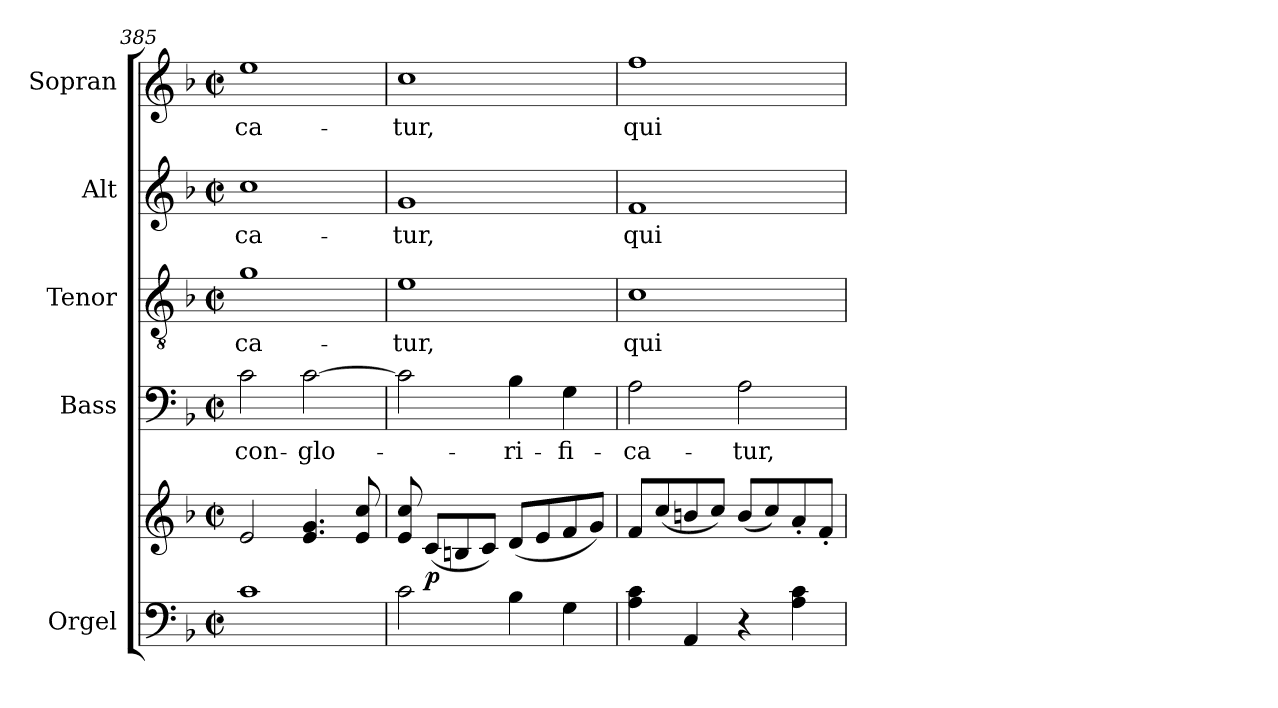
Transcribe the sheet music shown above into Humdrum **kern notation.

**kern	**kern	**dynam	**kern	**text	**kern	**text	**kern	**text	**kern	**text
*part5	*part5	*part5	*part4	*part4	*part3	*part3	*part2	*part2	*part1	*part1
*staff6	*staff5	*staff5/6	*staff4	*staff4	*staff3	*staff3	*staff2	*staff2	*staff1	*staff1
*I"Orgel	*	*	*I"Bass	*	*I"Tenor	*	*I"Alt	*	*I"Sopran	*
*I'Org.	*	*	*I'B.	*	*I'T.	*	*I'A.	*	*I'S.	*
!!LO:PB:g=z
*clefF4	*clefG2	*	*clefF4	*	*clefGv2	*	*clefG2	*	*clefG2	*
*k[b-]	*k[b-]	*	*k[b-]	*	*k[b-]	*	*k[b-]	*	*k[b-]	*
*F:	*F:	*	*F:	*	*F:	*	*F:	*	*F:	*
*M2/2	*M2/2	*	*M2/2	*	*M2/2	*	*M2/2	*	*M2/2	*
*met(c|)	*met(c|)	*	*met(c|)	*	*met(c|)	*	*met(c|)	*	*met(c|)	*
=385	=385	=385	=385	=385	=385	=385	=385	=385	=385	=385
!	!	!	!	!LO:LY:b	!	!LO:LY:b	!	!LO:LY:b	!	!LO:LY:b
1c	2e/	.	2c\	con-	1g	-ca-	1cc	-ca-	1ee	-ca-
!	!	!	!	!LO:LY:b	!	!	!	!	!	!
.	4.e/ 4.g/	.	[2c\	-glo-	.	.	.	.	.	.
.	8e/ 8cc/	.	.	.	.	.	.	.	.	.
=386	=386	=386	=386	=386	=386	=386	=386	=386	=386	=386
!	!	!	!	!	!	!LO:LY:b	!	!LO:LY:b	!	!LO:LY:b
2c\	8e/ 8cc/	.	2c\]	.	1e	-tur,	1g	-tur,	1cc	-tur,
!	!	!LO:DY:b	!	!	!	!	!	!	!	!
.	(<8c/L	p	.	.	.	.	.	.	.	.
.	8Bn/	.	.	.	.	.	.	.	.	.
.	8c/J)	.	.	.	.	.	.	.	.	.
!	!	!	!	!LO:LY:b	!	!	!	!	!	!
4B-\	(<8d/L	.	4B-\	-ri-	.	.	.	.	.	.
.	8e/	.	.	.	.	.	.	.	.	.
!	!	!	!	!LO:LY:b	!	!	!	!	!	!
4G\	8f/	.	4G\	-fi-	.	.	.	.	.	.
.	8g/J)	.	.	.	.	.	.	.	.	.
=387	=387	=387	=387	=387	=387	=387	=387	=387	=387	=387
!	!	!	!	!LO:LY:b	!	!LO:LY:b	!	!LO:LY:b	!	!LO:LY:b
4A\ 4c\	8f/L	.	2A\	-ca-	1c	qui	1f	qui	1ff	qui
.	(<8cc/	.	.	.	.	.	.	.	.	.
4AA/	8bn/	.	.	.	.	.	.	.	.	.
.	8cc/J)	.	.	.	.	.	.	.	.	.
!	!	!	!	!LO:LY:b	!	!	!	!	!	!
4r	(<8b/L	.	2A\	-tur,	.	.	.	.	.	.
.	8cc/)	.	.	.	.	.	.	.	.	.
4A\ 4c\	8a'</	.	.	.	.	.	.	.	.	.
.	8f'</J	.	.	.	.	.	.	.	.	.
=	=	=	=	=	=	=	=	=	=	=
*-	*-	*-	*-	*-	*-	*-	*-	*-	*-	*-
